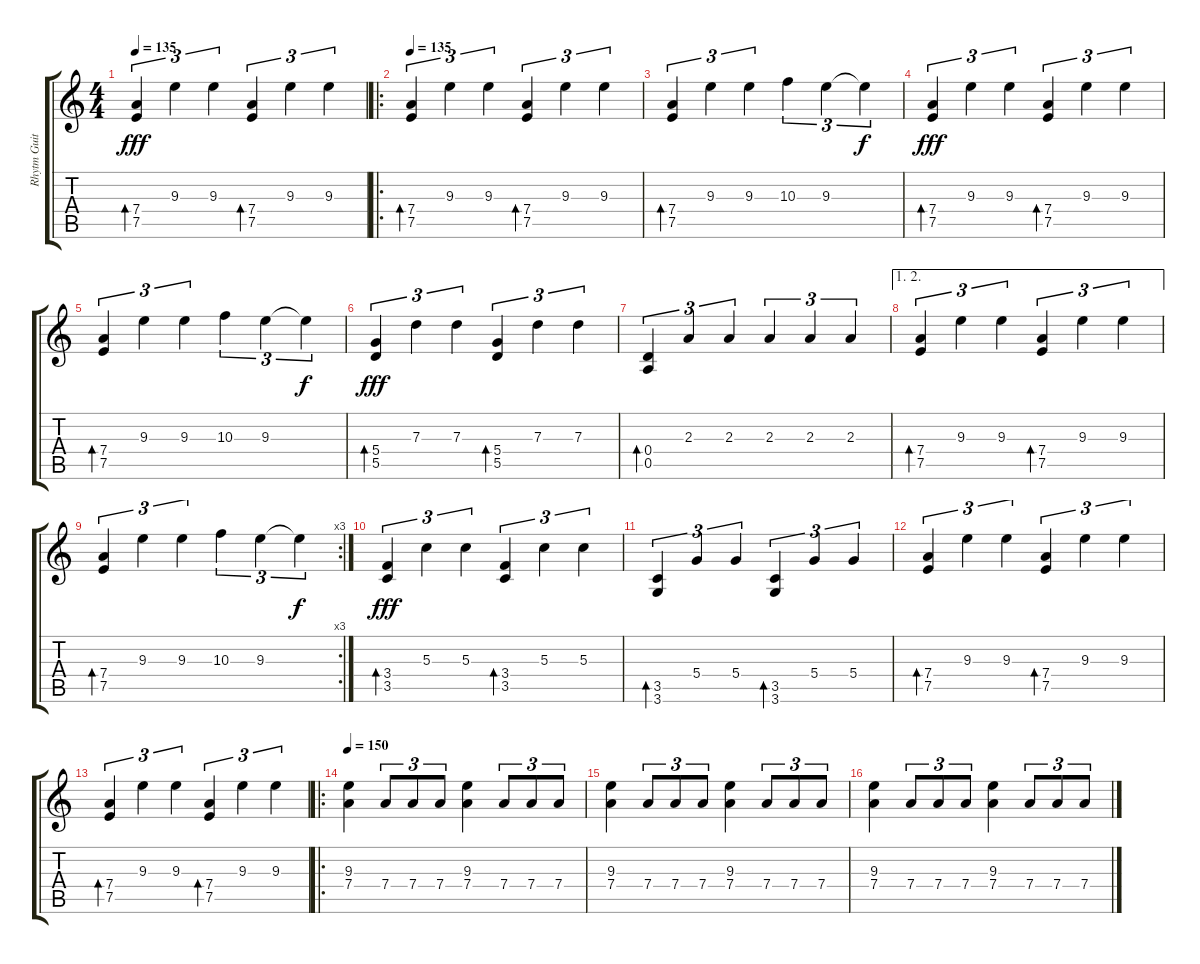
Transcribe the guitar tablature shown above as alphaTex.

\track ("Rhytm Guitar" "Rhytm Guit") {instrument distortionguitar}
\staff {score tabs}
\tuning (E4 B3 G3 D3 A2 E2) {hide}
\ts (4 4)
\tempo 135
\clef g2
\ks c
(7.4 7.5).4{tu (3 2) bd 480 dy fff} 9.3.4{tu (3 2)} 9.3.4{tu (3 2)} (7.4 7.5).4{tu (3 2) bd 480} 9.3.4{tu (3 2)} 9.3.4{tu (3 2)} |
\ro
\tempo 135
(7.4 7.5).4{tu (3 2) bd 480 instrument electricguitarclean} 9.3.4{tu (3 2)} 9.3.4{tu (3 2)} (7.4 7.5).4{tu (3 2) bd 480} 9.3.4{tu (3 2)} 9.3.4{tu (3 2)} |
(7.4 7.5).4{tu (3 2) bd 480} 9.3.4{tu (3 2)} 9.3.4{tu (3 2)} 10.3.4{tu (3 2)} 9.3.4{tu (3 2)} 9.3{t}.4{tu (3 2) dy f} |
(7.4 7.5).4{tu (3 2) bd 480 dy fff} 9.3.4{tu (3 2)} 9.3.4{tu (3 2)} (7.4 7.5).4{tu (3 2) bd 480} 9.3.4{tu (3 2)} 9.3.4{tu (3 2)} |
(7.4 7.5).4{tu (3 2) bd 480} 9.3.4{tu (3 2)} 9.3.4{tu (3 2)} 10.3.4{tu (3 2)} 9.3.4{tu (3 2)} 9.3{t}.4{tu (3 2) dy f} |
(5.4 5.5).4{tu (3 2) bd 480 dy fff} 7.3.4{tu (3 2)} 7.3.4{tu (3 2)} (5.4 5.5).4{tu (3 2) bd 480} 7.3.4{tu (3 2)} 7.3.4{tu (3 2)} |
(0.4 0.5).4{tu (3 2) bd 480} 2.3.4{tu (3 2)} 2.3.4{tu (3 2)} 2.3.4{tu (3 2)} 2.3.4{tu (3 2)} 2.3.4{tu (3 2)} |
\ae (1 2)
(7.4 7.5).4{tu (3 2) bd 480} 9.3.4{tu (3 2)} 9.3.4{tu (3 2)} (7.4 7.5).4{tu (3 2) bd 480} 9.3.4{tu (3 2)} 9.3.4{tu (3 2)} |
\rc 3
(7.4 7.5).4{tu (3 2) bd 480} 9.3.4{tu (3 2)} 9.3.4{tu (3 2)} 10.3.4{tu (3 2)} 9.3.4{tu (3 2)} 9.3{t}.4{tu (3 2) dy f} |
(3.4 3.5).4{tu (3 2) bd 480 dy fff} 5.3.4{tu (3 2)} 5.3.4{tu (3 2)} (3.4 3.5).4{tu (3 2) bd 480} 5.3.4{tu (3 2)} 5.3.4{tu (3 2)} |
(3.5 3.6).4{tu (3 2) bd 480} 5.4.4{tu (3 2)} 5.4.4{tu (3 2)} (3.5 3.6).4{tu (3 2) bd 480} 5.4.4{tu (3 2)} 5.4.4{tu (3 2)} |
(7.4 7.5).4{tu (3 2) bd 480} 9.3.4{tu (3 2)} 9.3.4{tu (3 2)} (7.4 7.5).4{tu (3 2) bd 480} 9.3.4{tu (3 2)} 9.3.4{tu (3 2)} |
(7.4 7.5).4{tu (3 2) bd 480} 9.3.4{tu (3 2)} 9.3.4{tu (3 2)} (7.4 7.5).4{tu (3 2) bd 240} 9.3.4{tu (3 2)} 9.3.4{tu (3 2)} |
\ro
\tempo 150
(9.3 7.4).4{volume 10 instrument distortionguitar} 7.4.8{tu (3 2)} 7.4.8{tu (3 2)} 7.4.8{tu (3 2)} (9.3 7.4).4 7.4.8{tu (3 2)} 7.4.8{tu (3 2)} 7.4.8{tu (3 2)} |
(9.3 7.4).4 7.4.8{tu (3 2)} 7.4.8{tu (3 2)} 7.4.8{tu (3 2)} (9.3 7.4).4 7.4.8{tu (3 2)} 7.4.8{tu (3 2)} 7.4.8{tu (3 2)} |
(9.3 7.4).4 7.4.8{tu (3 2)} 7.4.8{tu (3 2)} 7.4.8{tu (3 2)} (9.3 7.4).4 7.4.8{tu (3 2)} 7.4.8{tu (3 2)} 7.4.8{tu (3 2)}
